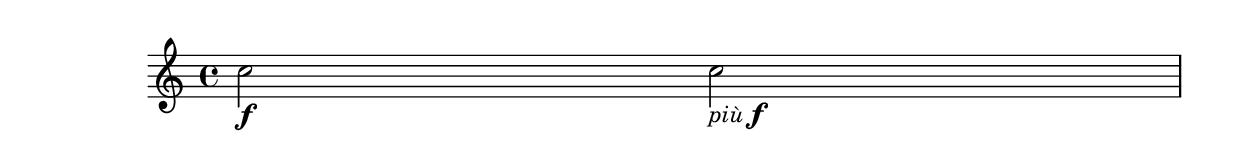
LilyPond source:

%% DO NOT EDIT this file manually; it is automatically
%% generated from LSR http://lsr.dsi.unimi.it
%% Make any changes in LSR itself, or in Documentation/snippets/new/ ,
%% and then run scripts/auxiliar/makelsr.py
%%
%% This file is in the public domain.
\version "2.14.0"

\header {
  lsrtags = "expressive-marks, text"

%% Translation of GIT committish: 8b93de6ce951b7b14bc7818f31019524295b990f
  texidoces = "
Ciertas indicaciones dinámicas pueden llevar textos (como @qq{più
forte} o @qq{piano subito}). Se pueden producir usando un bloque
@code{\\markup}.

"
  doctitlees = "Combinar indicaciones dinámicas con marcados textuales"

  texidoc = "
Some dynamics may involve text indications (such as @qq{più forte} or
@qq{piano subito}). These can be produced using a @code{\\markup}
block.

"
  doctitle = "Combining dynamics with markup texts"
} % begin verbatim

piuF = \markup { \italic più \dynamic f }
\layout { ragged-right = ##f }
\relative c'' {
  c2\f c-\piuF
}


